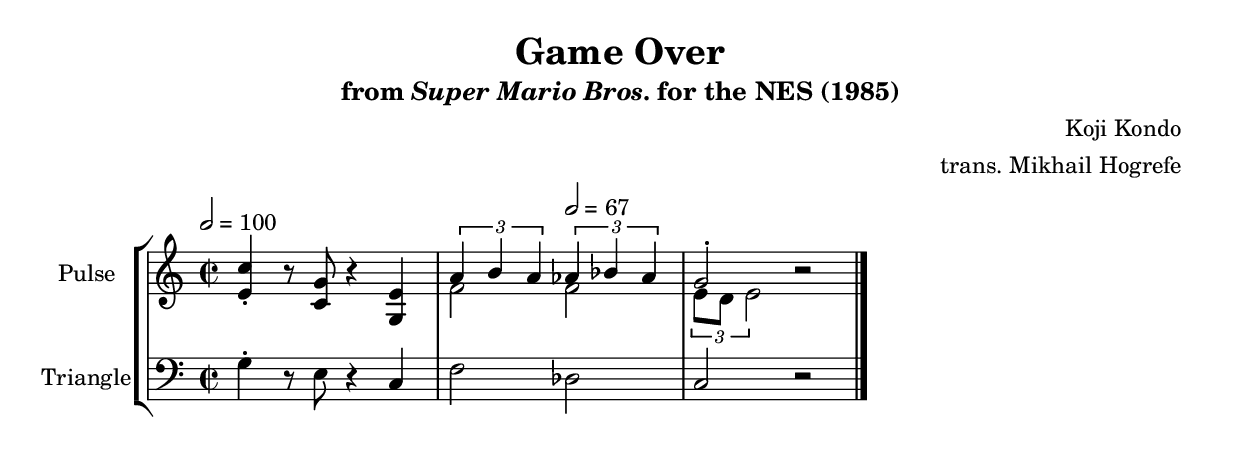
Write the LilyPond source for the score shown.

\version "2.24.3"

\book {
    \header {
        title = "Game Over"
        subtitle = \markup { "from" {\italic "Super Mario Bros."} "for the NES (1985)" }
        composer = "Koji Kondo"
        arranger = "trans. Mikhail Hogrefe"
    }

    \score {
        {
            \new StaffGroup <<
                \new Staff \relative c' {
                    \set Staff.instrumentName = "Pulse"
                    \set Staff.shortInstrumentName = "P."
\time 2/2
\tempo 2 = 100
<e c'>4-. r8 <c g'> r4 <g e'> |
<<{\tuplet 3/2 { a'4 b a } \tempo 2 = 67 \tuplet 3/2 { aes4 bes aes }}\\{f2 f}>> |
<<{g2-.}\\{\tuplet 3/2 { e8 d e2 }}>> r2 |
\bar "|."
                }

                \new Staff \relative c' {
                    \set Staff.instrumentName = "Triangle"
                    \set Staff.shortInstrumentName = "T."
\clef bass
g4-. r8 e r4 c |
f2 des |
c2 r |

                }
            >>
        }
        \layout {
            \context {
                \Staff
                \RemoveEmptyStaves
            }
            \context {
                \DrumStaff
                \RemoveEmptyStaves
            }
        }
        \midi {}
    }
}
